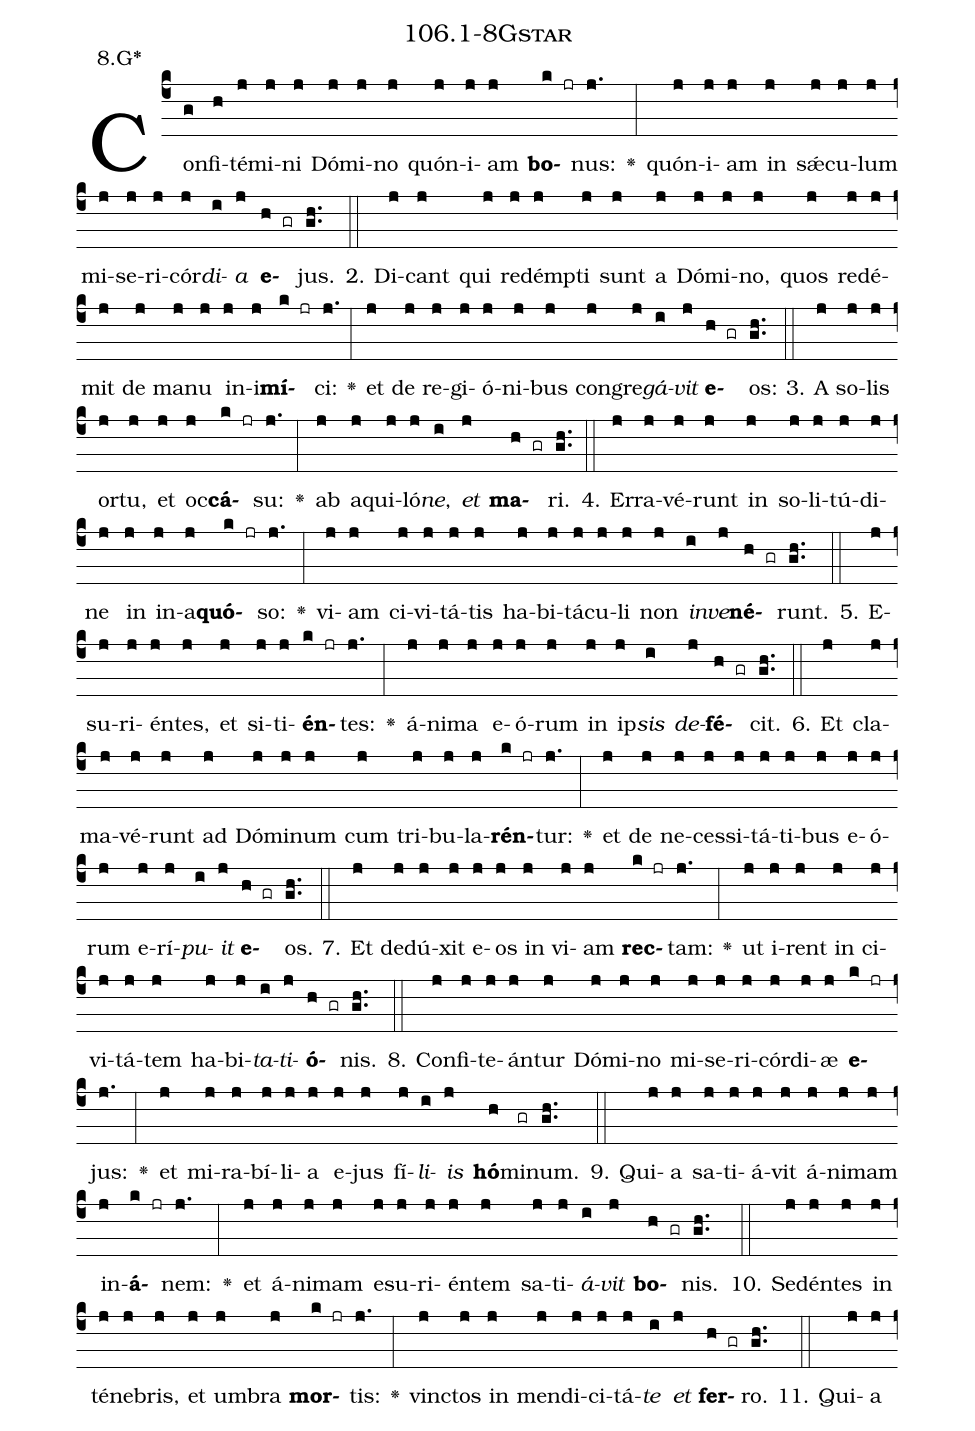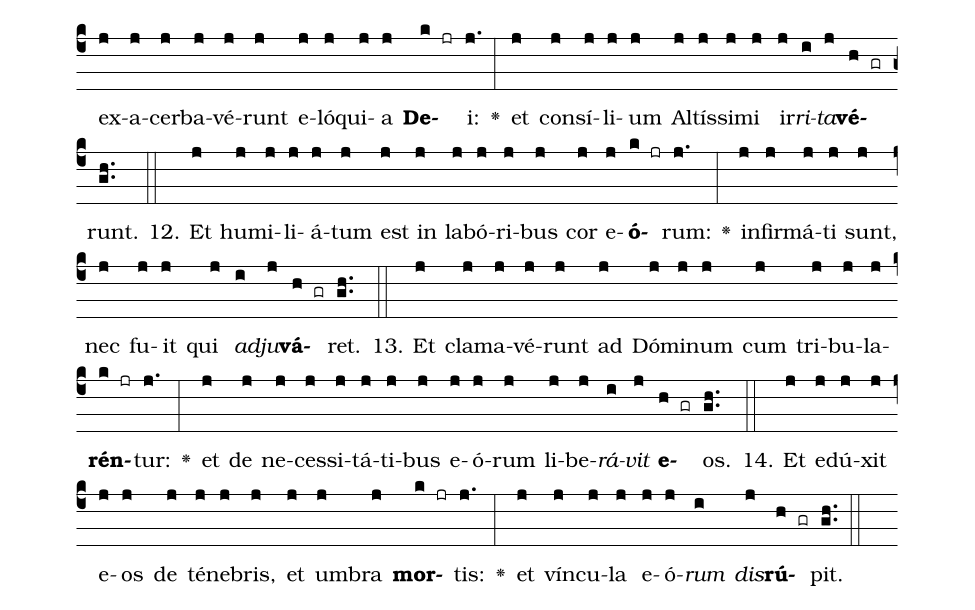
name: 106.1-8Gstar;
annotation: 8.G*;
%%
(c4)Con(g)fi(h)té(j)mi(j)ni(j) Dó(j)mi(j)no(j) quón(j)i(j)am(j) <b>bo</b>(k jr)nus:(j.) <v>\greheightstar</v>(:) quón(j)i(j)am(j) in(j) sǽ(j)cu(j)lum(j) mi(j)se(j)ri(j)cór(j)<i>di</i>(i)<i>a</i>(j) <b>e</b>(h gr)jus.(gh..) (::)
2. Di(j)cant(j) qui(j) red(j)émp(j)ti(j) sunt(j) a(j) Dó(j)mi(j)no,(j) quos(j) red(j)é(j)mit(j) de(j) ma(j)nu(j) in(j)i(j)<b>mí</b>(k jr)ci:(j.) <v>\greheightstar</v>(:) et(j) de(j) re(j)gi(j)ó(j)ni(j)bus(j) con(j)gre(j)<i>gá</i>(i)<i>vit</i>(j) <b>e</b>(h gr)os:(gh..) (::)
3. A(j) so(j)lis(j) or(j)tu,(j) et(j) oc(j)<b>cá</b>(k jr)su:(j.) <v>\greheightstar</v>(:) ab(j) a(j)qui(j)ló(j)<i>ne</i>,(i) <i>et</i>(j) <b>ma</b>(h gr)ri.(gh..) (::)
4. Er(j)ra(j)vé(j)runt(j) in(j) so(j)li(j)tú(j)di(j)ne(j) in(j) in(j)a(j)<b>quó</b>(k jr)so:(j.) <v>\greheightstar</v>(:) vi(j)am(j) ci(j)vi(j)tá(j)tis(j) ha(j)bi(j)tá(j)cu(j)li(j) non(j) <i>in</i>(i)<i>ve</i>(j)<b>né</b>(h gr)runt.(gh..) (::)
5. E(j)su(j)ri(j)én(j)tes,(j) et(j) si(j)ti(j)<b>én</b>(k jr)tes:(j.) <v>\greheightstar</v>(:) á(j)ni(j)ma(j) e(j)ó(j)rum(j) in(j) ip(j)<i>sis</i>(i) <i>de</i>(j)<b>fé</b>(h gr)cit.(gh..) (::)
6. Et(j) cla(j)ma(j)vé(j)runt(j) ad(j) Dó(j)mi(j)num(j) cum(j) tri(j)bu(j)la(j)<b>rén</b>(k jr)tur:(j.) <v>\greheightstar</v>(:) et(j) de(j) ne(j)ces(j)si(j)tá(j)ti(j)bus(j) e(j)ó(j)rum(j) e(j)rí(j)<i>pu</i>(i)<i>it</i>(j) <b>e</b>(h gr)os.(gh..) (::)
7. Et(j) de(j)dú(j)xit(j) e(j)os(j) in(j) vi(j)am(j) <b>rec</b>(k jr)tam:(j.) <v>\greheightstar</v>(:) ut(j) i(j)rent(j) in(j) ci(j)vi(j)tá(j)tem(j) ha(j)bi(j)<i>ta</i>(i)<i>ti</i>(j)<b>ó</b>(h gr)nis.(gh..) (::)
8. Con(j)fi(j)te(j)án(j)tur(j) Dó(j)mi(j)no(j) mi(j)se(j)ri(j)cór(j)di(j)æ(j) <b>e</b>(k jr)jus:(j.) <v>\greheightstar</v>(:) et(j) mi(j)ra(j)bí(j)li(j)a(j) e(j)jus(j) fí(j)<i>li</i>(i)<i>is</i>(j) <b>hó</b>(h)mi(gr)num.(gh..) (::)
9. Qui(j)a(j) sa(j)ti(j)á(j)vit(j) á(j)ni(j)mam(j) in(j)<b>á</b>(k jr)nem:(j.) <v>\greheightstar</v>(:) et(j) á(j)ni(j)mam(j) e(j)su(j)ri(j)én(j)tem(j) sa(j)ti(j)<i>á</i>(i)<i>vit</i>(j) <b>bo</b>(h gr)nis.(gh..) (::)
10. Se(j)dén(j)tes(j) in(j) té(j)ne(j)bris,(j) et(j) um(j)bra(j) <b>mor</b>(k jr)tis:(j.) <v>\greheightstar</v>(:) vinc(j)tos(j) in(j) men(j)di(j)ci(j)tá(j)<i>te</i>(i) <i>et</i>(j) <b>fer</b>(h gr)ro.(gh..) (::)
11. Qui(j)a(j) ex(j)a(j)cer(j)ba(j)vé(j)runt(j) e(j)ló(j)qui(j)a(j) <b>De</b>(k jr)i:(j.) <v>\greheightstar</v>(:) et(j) con(j)sí(j)li(j)um(j) Al(j)tís(j)si(j)mi(j) ir(j)<i>ri</i>(i)<i>ta</i>(j)<b>vé</b>(h gr)runt.(gh..) (::)
12. Et(j) hu(j)mi(j)li(j)á(j)tum(j) est(j) in(j) la(j)bó(j)ri(j)bus(j) cor(j) e(j)<b>ó</b>(k jr)rum:(j.) <v>\greheightstar</v>(:) in(j)fir(j)má(j)ti(j) sunt,(j) nec(j) fu(j)it(j) qui(j) <i>ad</i>(i)<i>ju</i>(j)<b>vá</b>(h gr)ret.(gh..) (::)
13. Et(j) cla(j)ma(j)vé(j)runt(j) ad(j) Dó(j)mi(j)num(j) cum(j) tri(j)bu(j)la(j)<b>rén</b>(k jr)tur:(j.) <v>\greheightstar</v>(:) et(j) de(j) ne(j)ces(j)si(j)tá(j)ti(j)bus(j) e(j)ó(j)rum(j) li(j)be(j)<i>rá</i>(i)<i>vit</i>(j) <b>e</b>(h gr)os.(gh..) (::)
14. Et(j) e(j)dú(j)xit(j) e(j)os(j) de(j) té(j)ne(j)bris,(j) et(j) um(j)bra(j) <b>mor</b>(k jr)tis:(j.) <v>\greheightstar</v>(:) et(j) vín(j)cu(j)la(j) e(j)ó(j)<i>rum</i>(i) <i>dis</i>(j)<b>rú</b>(h gr)pit.(gh..) (::)
